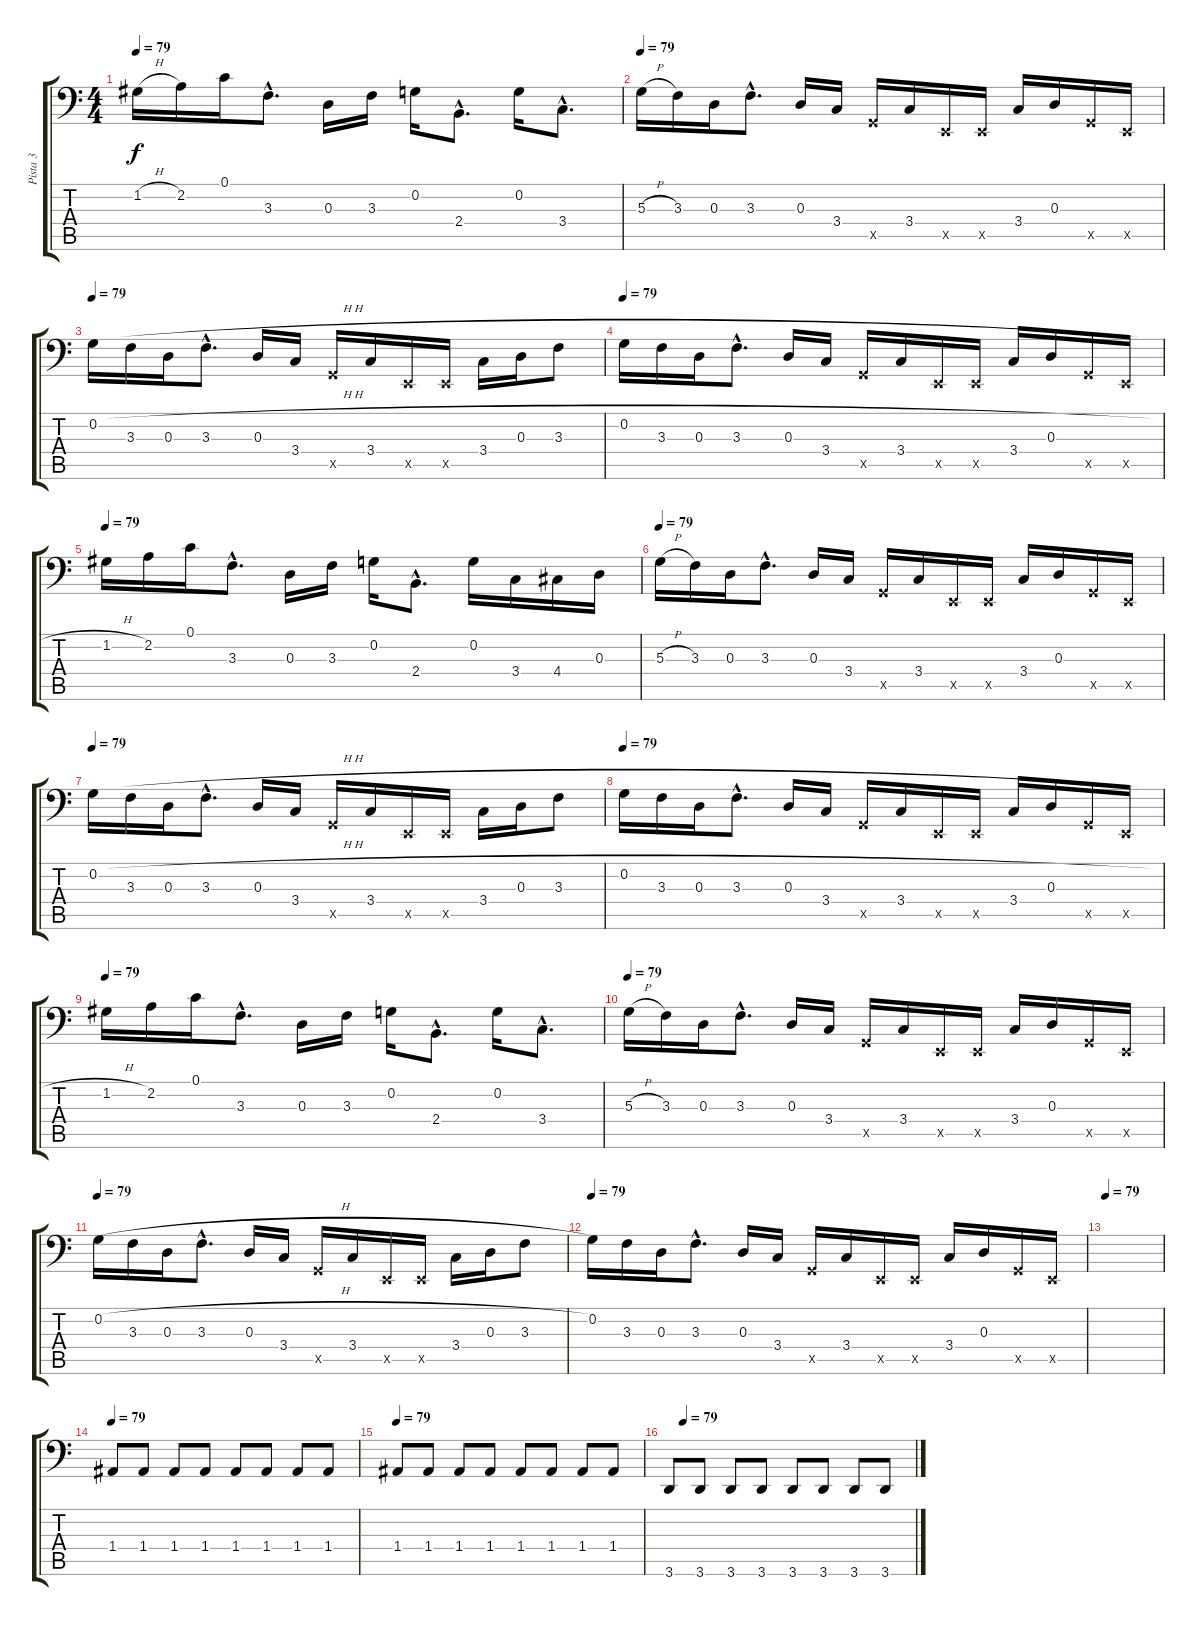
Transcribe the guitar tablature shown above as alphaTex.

\track ("Pista 3" "Pista 3") {instrument fretlessbass}
\staff {score tabs}
\tuning (C3 G2 D2 A1 E1 B0) {hide}
\ts (4 4)
\tempo 79
\clef f4
\ks c
1.2{h}.16{dy f} 2.2.16 0.1.16 3.3{hac}.8{d} 0.3.16 3.3.16 0.2.16 2.4{hac}.8{d} 0.2.16 3.4{hac}.8{d} |
\tempo 79
5.3{h}.16 3.3.16 0.3.16 3.3{hac}.8{d} 0.3.16 3.4.16 3.5{x}.16 3.4.16 0.5{x}.16 0.5{x}.16 3.4.16 0.3.16 3.5{x}.16 0.5{x}.16 |
\tempo 79
0.2{h}.16 3.3.16 0.3.16 3.3{hac}.8{d} 0.3.16 3.4.16 3.5{x}.16 3.4.16 0.5{x}.16 0.5{x}.16 3.4.16 0.3.16 3.3.8 |
\tempo 79
0.2{h}.16 3.3.16 0.3.16 3.3{hac}.8{d} 0.3.16 3.4.16 3.5{x}.16 3.4.16 0.5{x}.16 0.5{x}.16 3.4.16 0.3.16 3.5{x}.16 0.5{x}.16 |
\tempo 79
1.2{h}.16 2.2.16 0.1.16 3.3{hac}.8{d} 0.3.16 3.3.16 0.2.16 2.4{hac}.8{d} 0.2.16 3.4.16 4.4.16 0.3.16 |
\tempo 79
5.3{h}.16 3.3.16 0.3.16 3.3{hac}.8{d} 0.3.16 3.4.16 3.5{x}.16 3.4.16 0.5{x}.16 0.5{x}.16 3.4.16 0.3.16 3.5{x}.16 0.5{x}.16 |
\tempo 79
0.2{h}.16 3.3.16 0.3.16 3.3{hac}.8{d} 0.3.16 3.4.16 3.5{x}.16 3.4.16 0.5{x}.16 0.5{x}.16 3.4.16 0.3.16 3.3.8 |
\tempo 79
0.2{h}.16 3.3.16 0.3.16 3.3{hac}.8{d} 0.3.16 3.4.16 3.5{x}.16 3.4.16 0.5{x}.16 0.5{x}.16 3.4.16 0.3.16 3.5{x}.16 0.5{x}.16 |
\tempo 79
1.2{h}.16 2.2.16 0.1.16 3.3{hac}.8{d} 0.3.16 3.3.16 0.2.16 2.4{hac}.8{d} 0.2.16 3.4{hac}.8{d} |
\tempo 79
5.3{h}.16 3.3.16 0.3.16 3.3{hac}.8{d} 0.3.16 3.4.16 3.5{x}.16 3.4.16 0.5{x}.16 0.5{x}.16 3.4.16 0.3.16 3.5{x}.16 0.5{x}.16 |
\tempo 79
0.2{h}.16 3.3.16 0.3.16 3.3{hac}.8{d} 0.3.16 3.4.16 3.5{x}.16 3.4.16 0.5{x}.16 0.5{x}.16 3.4.16 0.3.16 3.3.8 |
\tempo 79
0.2.16 3.3.16 0.3.16 3.3{hac}.8{d} 0.3.16 3.4.16 3.5{x}.16 3.4.16 0.5{x}.16 0.5{x}.16 3.4.16 0.3.16 3.5{x}.16 0.5{x}.16 |
\tempo 79
|
\tempo 79
1.4.8 1.4.8 1.4.8 1.4.8 1.4.8 1.4.8 1.4.8 1.4.8 |
\tempo 79
1.4.8 1.4.8 1.4.8 1.4.8 1.4.8 1.4.8 1.4.8 1.4.8 |
\tempo (79 0.0625)
3.6.8 3.6.8 3.6.8 3.6.8 3.6.8 3.6.8 3.6.8 3.6.8
